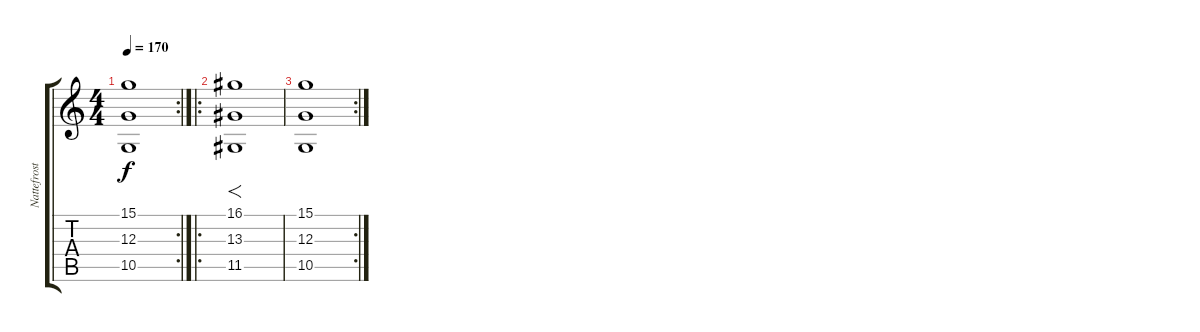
\track ("Nattefrost" "Nattefrost") {instrument fx7echoes}
\staff {score tabs}
\tuning (E4 B3 G3 D3 A2 E2) {hide}
\rc 2
\ts (4 4)
\tempo 170
\clef g2
\ks c
(15.1 12.3 10.5).1{dy f} |
\ro
(16.1 13.3 11.5).1{f} |
\rc 2
(15.1 12.3 10.5).1
